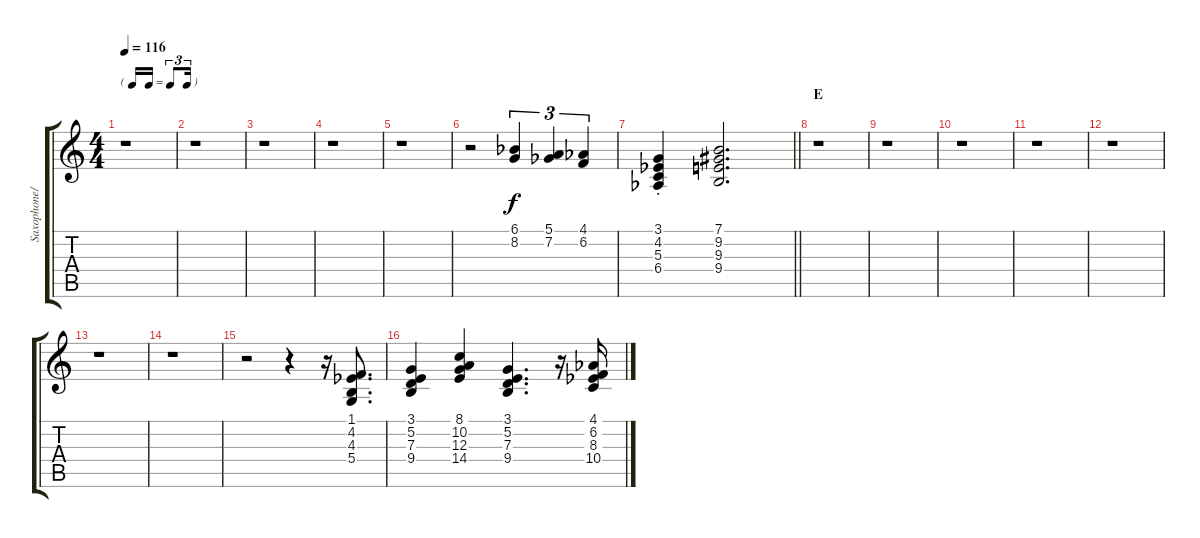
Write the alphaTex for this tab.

\track ("Saxophone/Flute" "Saxophone/") {instrument flute}
\staff {score tabs}
\tuning (E4 B3 G3 D3 A2 E2) {hide}
\ts (4 4)
\tf triplet16th
\tempo 116
\clef g2
\ks c
r.1{dy f} |
r.1 |
r.1 |
r.1 |
r.1 |
r.2 (6.1{acc b} 8.2).4{tu (3 2)} (5.1 7.2{acc b}).4{tu (3 2)} (4.1{acc b} 6.2).4{tu (3 2)} |
\barLineRight lightlight
(3.1{st} 4.2{st acc b} 5.3{st} 6.4{st acc b}).4 (7.1 9.2 9.3 9.4).2{d} |
\section ("" "E")
r.1 |
r.1 |
r.1 |
r.1 |
r.1 |
r.1 |
r.1 |
r.2 r.4 r.16 (1.1 4.2{acc b} 4.3 5.4).8{d} |
(3.1 5.2 7.3 9.4).4 (8.1 10.2 12.3 14.4).4 (3.1 5.2 7.3 9.4).4{d} r.16 (4.1{acc b} 6.2 8.3{acc b} 10.4).16
